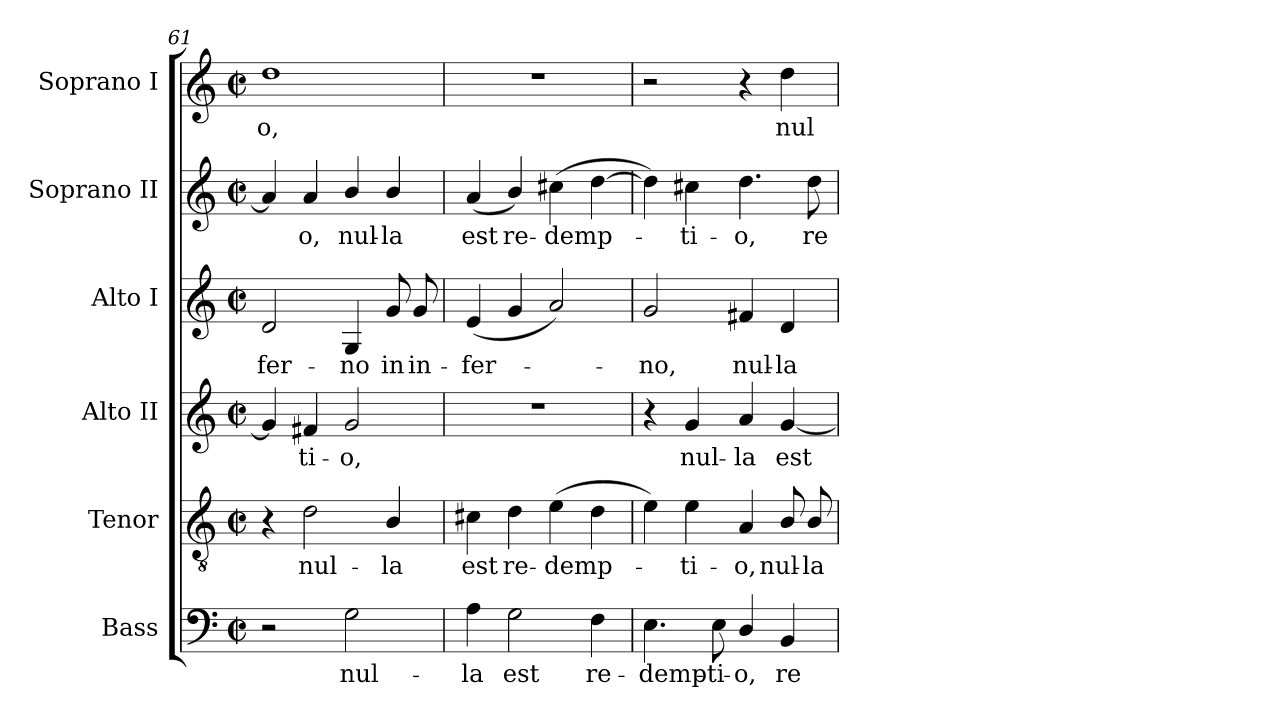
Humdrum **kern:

**kern	**text	**kern	**text	**kern	**text	**kern	**text	**kern	**text	**kern	**text
*part6	*part6	*part5	*part5	*part4	*part4	*part3	*part3	*part2	*part2	*part1	*part1
*staff6	*staff6	*staff5	*staff5	*staff4	*staff4	*staff3	*staff3	*staff2	*staff2	*staff1	*staff1
*I"Bass	*	*I"Tenor	*	*I"Alto II	*	*I"Alto I	*	*I"Soprano II	*	*I"Soprano I	*
*I'B.	*	*I'T.	*	*I'A2.	*	*I'A1.	*	*I'S2.	*	*I'S1.	*
!!LO:LB:g=z
*clefF4	*	*clefGv2	*	*clefG2	*	*clefG2	*	*clefG2	*	*clefG2	*
*	*	*ITrd7c12	*	*	*	*	*	*	*	*	*
*k[]	*	*k[]	*	*k[]	*	*k[]	*	*k[]	*	*k[]	*
*C:	*	*C:	*	*C:	*	*C:	*	*C:	*	*C:	*
*M2/2	*	*M2/2	*	*M2/2	*	*M2/2	*	*M2/2	*	*M2/2	*
*met(c|)	*	*met(c|)	*	*met(c|)	*	*met(c|)	*	*met(c|)	*	*met(c|)	*
=61	=61	=61	=61	=61	=61	=61	=61	=61	=61	=61	=61
!	!	!	!	!	!	!	!LO:LY:b:color=#000000	!	!	!	!
!	!	!	!	!	!	!	!	!	!	!	!LO:LY:b:color=#000000
2r	.	4r	.	4gi/]	.	2di/	-fer-	4ai/]	.	1ddi	-o,
!	!	!	!LO:LY:b:color=#000000	!	!	!	!	!	!	!	!
!	!	!	!	!	!LO:LY:b:color=#000000	!	!	!	!	!	!
!	!	!	!	!	!	!	!	!	!LO:LY:b:color=#000000	!	!
.	.	2Di\	nul-	4f#Xi/	-ti-	.	.	4ai/	-o,	.	.
!	!LO:LY:b:color=#000000	!	!	!	!	!	!	!	!	!	!
!	!	!	!	!	!LO:LY:b:color=#000000	!	!	!	!	!	!
!	!	!	!	!	!	!	!LO:LY:b:color=#000000	!	!	!	!
!	!	!	!	!	!	!	!	!	!LO:LY:b:color=#000000	!	!
2Gi\	nul-	.	.	2gi/	-o,	4Gi/	-no	4bi/	nul-	.	.
!	!	!	!LO:LY:b:color=#000000	!	!	!	!	!	!	!	!
!	!	!	!	!	!	!	!LO:LY:b:color=#000000	!	!	!	!
!	!	!	!	!	!	!	!	!	!LO:LY:b:color=#000000	!	!
.	.	4BBi/	-la	.	.	8gi/	in	4bi/	-la	.	.
!	!	!	!	!	!	!	!LO:LY:b:color=#000000	!	!	!	!
.	.	.	.	.	.	8gi/	in-	.	.	.	.
=62	=62	=62	=62	=62	=62	=62	=62	=62	=62	=62	=62
!	!LO:LY:b:color=#000000	!	!	!	!	!	!	!	!	!	!
!	!	!	!LO:LY:b:color=#000000	!	!	!	!	!	!	!	!
!	!	!	!	!	!	!	!LO:LY:b:color=#000000	!	!	!	!
!	!	!	!	!	!	!	!	!	!LO:LY:b:color=#000000	!	!
4Ai\	-la	4C#Xi\	est	1r	.	(4ei/	-fer-	(4ai/	est	1r	.
!	!LO:LY:b:color=#000000	!	!	!	!	!	!	!	!	!	!
!	!	!	!LO:LY:b:color=#000000	!	!	!	!	!	!	!	!
!	!	!	!	!	!	!	!	!	!LO:LY:b:color=#000000	!	!
2Gi\	est	4Di\	re-	.	.	4gi/	.	4bi/)	re-	.	.
!	!	!	!LO:LY:b:color=#000000	!	!	!	!	!	!	!	!
!	!	!	!	!	!	!	!	!	!LO:LY:b:color=#000000	!	!
.	.	(4Ei\	-demp-	.	.	2ai/)	.	(4cc#Xi\	-demp-	.	.
!	!LO:LY:b:color=#000000	!	!	!	!	!	!	!	!	!	!
4Fi\	re-	4Di\	.	.	.	.	.	[4ddi\	.	.	.
=63	=63	=63	=63	=63	=63	=63	=63	=63	=63	=63	=63
!	!LO:LY:b:color=#000000	!	!	!	!	!	!	!	!	!	!
!	!	!	!	!	!	!	!LO:LY:b:color=#000000	!	!	!	!
4.Ei\	-demp-	4Ei\)	.	4r	.	2gi/	-no,	4ddi\])	.	2r	.
!	!	!	!LO:LY:b:color=#000000	!	!	!	!	!	!	!	!
!	!	!	!	!	!LO:LY:b:color=#000000	!	!	!	!	!	!
!	!	!	!	!	!	!	!	!	!LO:LY:b:color=#000000	!	!
.	.	4Ei\	-ti-	4gi/	nul-	.	.	4cc#Xi\	-ti-	.	.
!	!LO:LY:b:color=#000000	!	!	!	!	!	!	!	!	!	!
8Ei\	-ti-	.	.	.	.	.	.	.	.	.	.
!	!LO:LY:b:color=#000000	!	!	!	!	!	!	!	!	!	!
!	!	!	!LO:LY:b:color=#000000	!	!	!	!	!	!	!	!
!	!	!	!	!	!LO:LY:b:color=#000000	!	!	!	!	!	!
!	!	!	!	!	!	!	!LO:LY:b:color=#000000	!	!	!	!
!	!	!	!	!	!	!	!	!	!LO:LY:b:color=#000000	!	!
4Di/	-o,	4AAi/	-o,	4ai/	-la	4f#Xi/	nul-	4.ddi\	-o,	4r	.
!	!LO:LY:b:color=#000000	!	!	!	!	!	!	!	!	!	!
!	!	!	!LO:LY:b:color=#000000	!	!	!	!	!	!	!	!
!	!	!	!	!	!LO:LY:b:color=#000000	!	!	!	!	!	!
!	!	!	!	!	!	!	!LO:LY:b:color=#000000	!	!	!	!
!	!	!	!	!	!	!	!	!	!	!	!LO:LY:b:color=#000000
4BBi/	re-	8BBi/	nul-	[4gi/	est	4di/	-la	.	.	4ddi\	nul-
!	!	!	!LO:LY:b:color=#000000	!	!	!	!	!	!	!	!
!	!	!	!	!	!	!	!	!	!LO:LY:b:color=#000000	!	!
.	.	8BBi/	-la	.	.	.	.	8ddi\	re-	.	.
=	=	=	=	=	=	=	=	=	=	=	=
*-	*-	*-	*-	*-	*-	*-	*-	*-	*-	*-	*-
